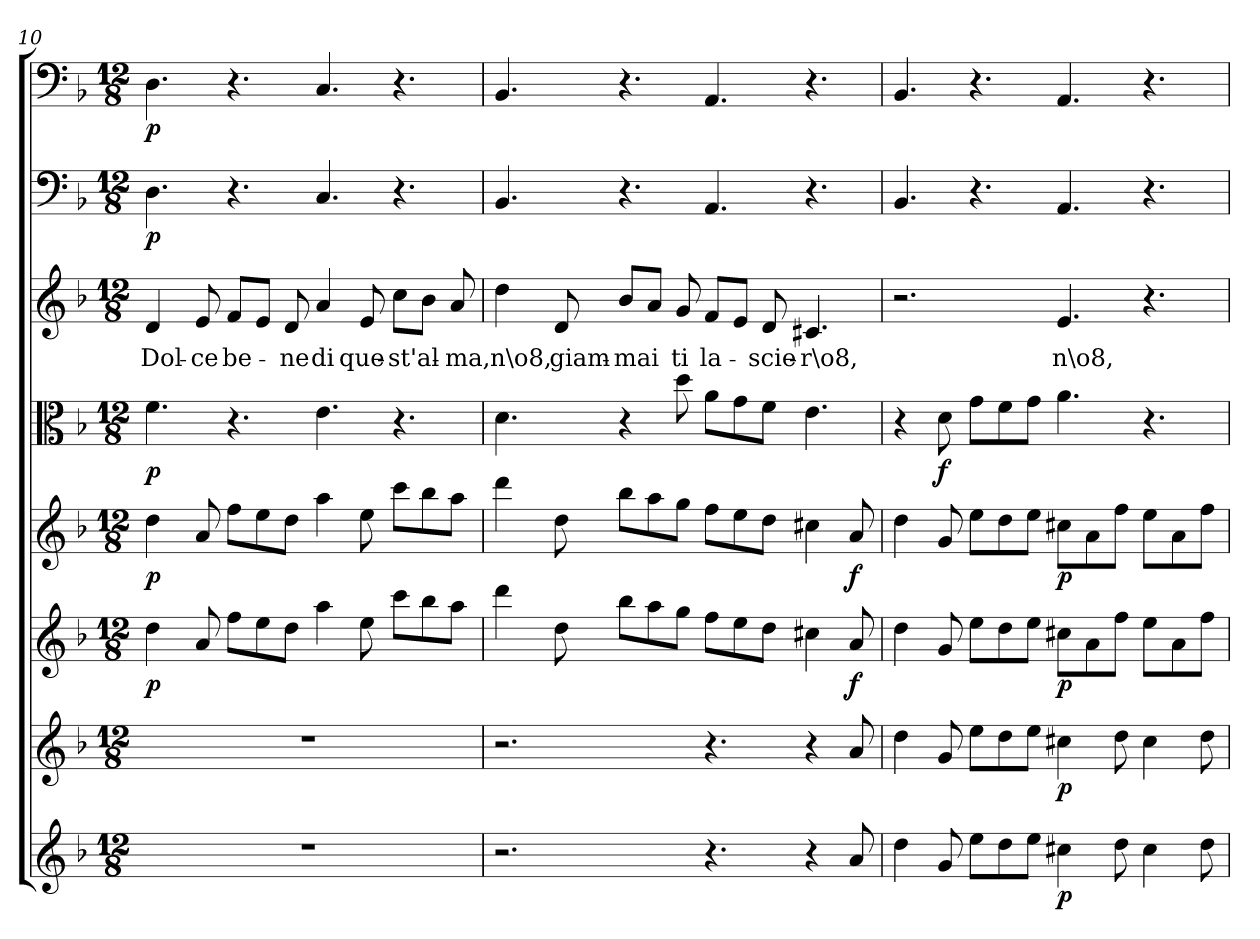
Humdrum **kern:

**kern	**dynam	**kern	**dynam	**kern	**dynam	**kern	**dynam	**kern	**dynam	**kern	**text	**kern	**dynam	**kern	**dynam
*part8	*part8	*part7	*part7	*part6	*part6	*part5	*part5	*part4	*part4	*part3	*part3	*part2	*part2	*part1	*part1
*staff8	*staff8	*staff7	*staff7	*staff6	*staff6	*staff5	*staff5	*staff4	*staff4	*staff3	*staff3	*staff2	*staff2	*staff1	*staff1
*clefG2	*	*clefG2	*	*clefG2	*	*clefG2	*	*clefC3	*	*clefG2	*	*clefF4	*	*clefF4	*
*k[b-]	*	*k[b-]	*	*k[b-]	*	*k[b-]	*	*k[b-]	*	*k[b-]	*	*k[b-]	*	*k[b-]	*
*d:	*	*d:	*	*d:	*	*d:	*	*d:	*	*d:	*	*d:	*	*d:	*
*M12/8	*	*M12/8	*	*M12/8	*	*M12/8	*	*M12/8	*	*M12/8	*	*M12/8	*	*M12/8	*
=10	=10	=10	=10	=10	=10	=10	=10	=10	=10	=10	=10	=10	=10	=10	=10
1.r	.	1.r	.	4dd\	p	4dd\	p	4.f\	p	4d/	Dol-	4.D\	p	4.D\	p
.	.	.	.	8a/	.	8a/	.	.	.	8e/	-ce	.	.	.	.
.	.	.	.	8ff\L	.	8ff\L	.	4.r	.	8f/L	be-	4.r	.	4.r	.
.	.	.	.	8ee\	.	8ee\	.	.	.	8e/J	.	.	.	.	.
.	.	.	.	8dd\J	.	8dd\J	.	.	.	8d/	-ne	.	.	.	.
.	.	.	.	4aa\	.	4aa\	.	4.e\	.	4a/	di	4.C/	.	4.C/	.
.	.	.	.	8ee\	.	8ee\	.	.	.	8e/	que-	.	.	.	.
.	.	.	.	8ccc\L	.	8ccc\L	.	4.r	.	8cc\L	-st'al-	4.r	.	4.r	.
.	.	.	.	8bb-\	.	8bb-\	.	.	.	8b-\J	.	.	.	.	.
.	.	.	.	8aa\J	.	8aa\J	.	.	.	8a/	-ma,	.	.	.	.
=11	=11	=11	=11	=11	=11	=11	=11	=11	=11	=11	=11	=11	=11	=11	=11
2.r	.	2.r	.	4ddd\	.	4ddd\	.	4.d\	.	4dd\	n\o8,	4.BB-/	.	4.BB-/	.
.	.	.	.	8dd\	.	8dd\	.	.	.	8d/	giam-	.	.	.	.
.	.	.	.	8bb-\L	.	8bb-\L	.	4r	.	8b-/L	-mai	4.r	.	4.r	.
.	.	.	.	8aa\	.	8aa\	.	.	.	8a/J	.	.	.	.	.
.	.	.	.	8gg\J	.	8gg\J	.	8dd\	.	8g/	ti	.	.	.	.
4.r	.	4.r	.	8ff\L	.	8ff\L	.	8a\L	.	8f/L	la-	4.AA/	.	4.AA/	.
.	.	.	.	8ee\	.	8ee\	.	8g\	.	8e/J	.	.	.	.	.
.	.	.	.	8dd\J	.	8dd\J	.	8f\J	.	8d/	-scie-	.	.	.	.
4r	.	4r	.	4cc#X\	.	4cc#X\	.	4.e\	.	4.c#X/	-r\o8,	4.r	.	4.r	.
8a/	.	8a/	.	8a/	f	8a/	f	.	.	.	.	.	.	.	.
=12	=12	=12	=12	=12	=12	=12	=12	=12	=12	=12	=12	=12	=12	=12	=12
4dd\	.	4dd\	.	4dd\	.	4dd\	.	4r	.	2.r	.	4.BB-/	.	4.BB-/	.
8g/	.	8g/	.	8g/	.	8g/	.	8d\	f	.	.	.	.	.	.
8ee\L	.	8ee\L	.	8ee\L	.	8ee\L	.	8g\L	.	.	.	4.r	.	4.r	.
8dd\	.	8dd\	.	8dd\	.	8dd\	.	8f\	.	.	.	.	.	.	.
8ee\J	.	8ee\J	.	8ee\J	.	8ee\J	.	8g\J	.	.	.	.	.	.	.
4cc#X\	p	4cc#X\	p	8cc#X\L	p	8cc#X\L	p	4.a\	.	4.e/	n\o8,	4.AA/	.	4.AA/	.
.	.	.	.	8a\	.	8a\	.	.	.	.	.	.	.	.	.
8dd\	.	8dd\	.	8ff\J	.	8ff\J	.	.	.	.	.	.	.	.	.
4cc#\	.	4cc#\	.	8ee\L	.	8ee\L	.	4.r	.	4.r	.	4.r	.	4.r	.
.	.	.	.	8a\	.	8a\	.	.	.	.	.	.	.	.	.
8dd\	.	8dd\	.	8ff\J	.	8ff\J	.	.	.	.	.	.	.	.	.
=	=	=	=	=	=	=	=	=	=	=	=	=	=	=	=
*-	*-	*-	*-	*-	*-	*-	*-	*-	*-	*-	*-	*-	*-	*-	*-
